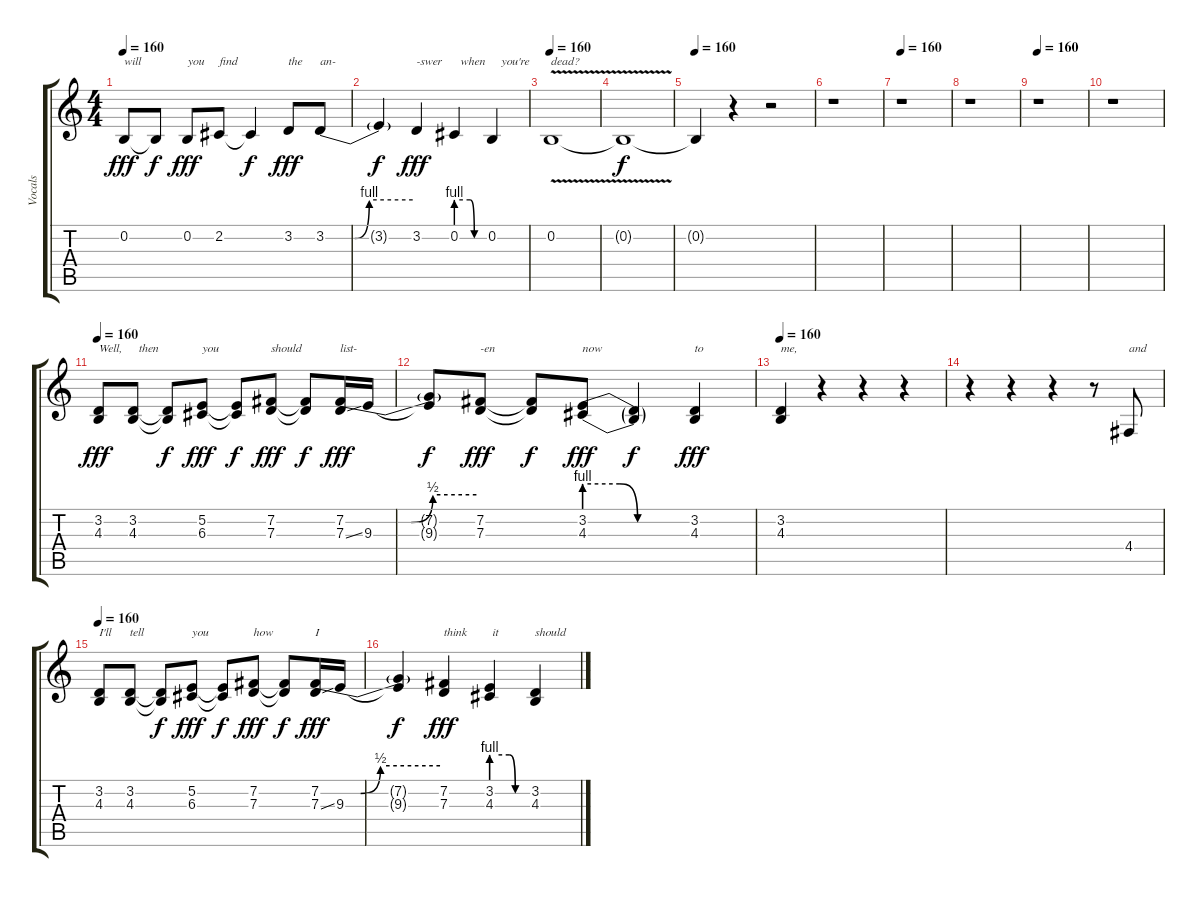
\track ("Vocals" "Vocals") {instrument shakuhachi}
\staff {score tabs}
\tuning (E4 B3 G3 D3 A2 E2) {hide}
\ts (4 4)
\tempo 160
\clef g2
\ks c
0.2.8{txt "will" dy fff} 0.2{t}.8{dy f} 0.2.8{txt "you" dy fff} 2.2.8{txt "find"} 2.2{t}.4{dy f} 3.2.8{txt "the" dy fff} 3.2{be (custom 0 0 20 0 30 4 60 4)}.8{txt "an-"} |
3.2{t}.4{dy f} 3.2.4{txt "-swer" dy fff} 0.2{be (custom 0 4 30 4 39 0 60 0)}.4{txt "  when"} 0.2.4{txt "   you're"} |
\tempo 160
0.2{v}.1{txt "dead?"} |
0.2{t}.1{dy f} |
\tempo 160
0.2{t}.4 r.4 r.2 |
r.1 |
\tempo 160
r.1 |
r.1 |
\tempo 160
r.1 |
r.1 |
\tempo 160
(3.2 4.3).8{txt "Well," dy fff} (3.2 4.3).8{txt "  then"} (3.2{t} 4.3{t}).8{dy f} (5.2 6.3).8{txt "you" dy fff} (5.2{t} 6.3{t}).8{dy f} (7.2 7.3).8{txt "should" dy fff} (7.2{t} 7.3{t}).8{dy f} (7.2{be (custom 0 0 30 0 40 2 60 2)} 7.3{ss}).16{txt "list-" dy fff} 9.3.16 |
(7.2{t} 9.3{t}).8{dy f} (7.2 7.3).8{txt "-en" dy fff} (7.2{t} 7.3{t}).8{dy f} (3.2{be (custom 0 4 20 4 30 0 60 0)} 4.3{be (custom 0 4 20 4 30 0 60 0)}).8{txt "now" dy fff} (3.2{t} 4.3{t}).4{dy f} (3.2 4.3).4{txt "to" dy fff} |
\tempo 160
(3.2 4.3).4{txt "me,"} r.4 r.4 r.4 |
r.4 r.4 r.4 r.8 4.4.8{txt "and"} |
\tempo 160
(3.2 4.3).8{txt "I'll"} (3.2 4.3).8{txt "tell"} (3.2{t} 4.3{t}).8{dy f} (5.2 6.3).8{txt "you" dy fff} (5.2{t} 6.3{t}).8{dy f} (7.2 7.3).8{txt "how" dy fff} (7.2{t} 7.3{t}).8{dy f} (7.2{be (custom 0 0 20 0 30 2 60 2)} 7.3{ss}).16{txt "I" dy fff} 9.3.16 |
(7.2{t} 9.3{t}).4{dy f} (7.2 7.3).4{txt "think" dy fff} (3.2{be (custom 0 4 30 4 40 0 60 0)} 4.3{be (custom 0 4 30 4 40 0 60 0)}).4{txt " it"} (3.2 4.3).4{txt "should"}
